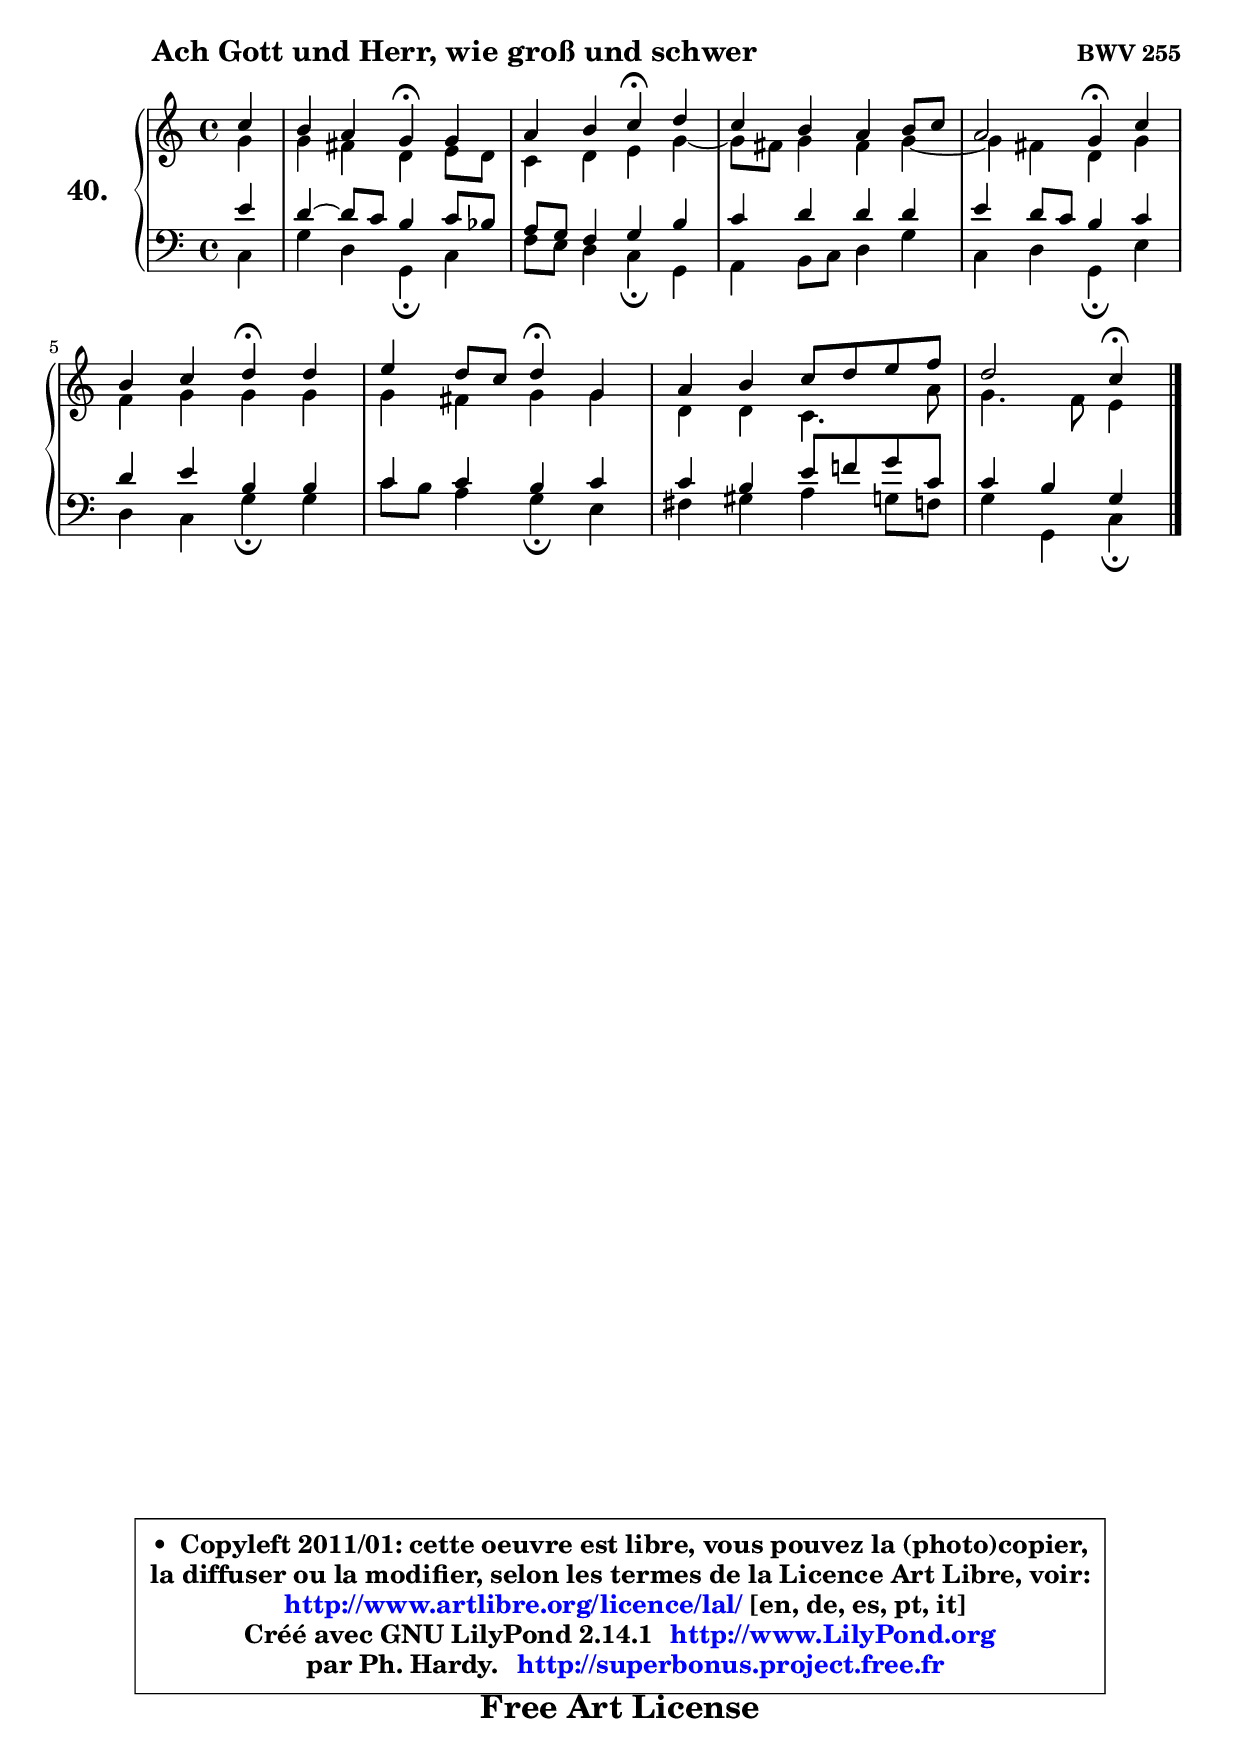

\version "2.14.1"

    \paper {
%	system-system-spacing #'padding = #0.1
%	score-system-spacing #'padding = #0.1
%	ragged-bottom = ##f
%	ragged-last-bottom = ##f
	}

    \header {
      opus = \markup { \bold "BWV 255" }
      piece = \markup { \hspace #9 \fontsize #2 \bold "Ach Gott und Herr, wie groß und schwer" }
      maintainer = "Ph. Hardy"
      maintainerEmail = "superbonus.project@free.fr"
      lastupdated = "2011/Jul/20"
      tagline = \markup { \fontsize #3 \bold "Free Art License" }
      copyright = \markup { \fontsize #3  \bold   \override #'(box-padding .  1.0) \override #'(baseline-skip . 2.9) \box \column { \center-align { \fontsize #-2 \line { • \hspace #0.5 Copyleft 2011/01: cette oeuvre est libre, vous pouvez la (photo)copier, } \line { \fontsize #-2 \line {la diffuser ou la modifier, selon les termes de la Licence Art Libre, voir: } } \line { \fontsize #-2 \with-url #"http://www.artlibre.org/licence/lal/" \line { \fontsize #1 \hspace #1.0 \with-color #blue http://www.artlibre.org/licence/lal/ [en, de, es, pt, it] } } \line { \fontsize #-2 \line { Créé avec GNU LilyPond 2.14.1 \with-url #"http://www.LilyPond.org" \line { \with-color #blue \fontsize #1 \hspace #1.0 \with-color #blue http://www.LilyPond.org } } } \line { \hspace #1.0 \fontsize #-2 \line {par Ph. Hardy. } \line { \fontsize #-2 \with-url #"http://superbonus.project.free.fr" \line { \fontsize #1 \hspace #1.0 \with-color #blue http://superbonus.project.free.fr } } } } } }

	  }

  guidemidi = {
        r4 |
        r2 \tempo 4 = 30 r4 \tempo 4 = 78 r4 |
        r2 \tempo 4 = 30 r4 \tempo 4 = 78 r4 |
        R1 |
        r2 \tempo 4 = 30 r4 \tempo 4 = 78 r4 |
        r2 \tempo 4 = 30 r4 \tempo 4 = 78 r4 |
        r2 \tempo 4 = 30 r4 \tempo 4 = 78 r4 |
        R1 |
        r2 \tempo 4 = 30 r4 
	}

  upper = {
\displayLilyMusic \transpose c c {
	\time 4/4
	\key c \major
	\clef treble
	\partial 4
	\voiceOne
	<< { 
	% SOPRANO
	\set Voice.midiInstrument = "acoustic grand"
	\relative c'' {
        c4 |
        b4 a g\fermata g |
        a4 b c\fermata d |
        c4 b a b8 c |
        a2 g4\fermata c |
        b4 c d\fermata d |
        e4 d8 c d4\fermata g, |
        a4 b c8 d e f |
        d2 c4\fermata
        \bar "|."
	} % fin de relative
	}

	\context Voice="1" { \voiceTwo 
	% ALTO
	\set Voice.midiInstrument = "acoustic grand"
	\relative c'' {
        g 4|
        g4 fis d e8 d |
        c4 d e g ~ |
	g8 fis8 g4 fis g ~ |
        g4 fis4 d g |
        f4 g g g |
        g4 fis g g |
        d4 d c4. a'8 |
        g4. f8 e4
        \bar "|."
	} % fin de relative
	\oneVoice
	} >>
}
	}

    lower = {
\transpose c c {
	\time 4/4
	\key c \major
	\clef bass
	\partial 4
	\voiceOne
	<< { 
	% TENOR
	\set Voice.midiInstrument = "acoustic grand"
	\relative c' {
        e4 |
        d4 ~ d8 c b4 c8 bes |
        a8 g f4 g b |
        c4 d d d |
        e4 d8 c b4 c |
        d4 e b b |
        c4 c b c |
        c4 b e8 f! g c, |
        c4 b g
        \bar "|."
	} % fin de relative
	}
	\context Voice="1" { \voiceTwo 
	% BASS
	\set Voice.midiInstrument = "acoustic grand"
	\relative c {
        c4 |
        g'4 d g,\fermata c |
        f8 e d4 c\fermata g |
        a4 b8 c d4 g |
        c,4 d g,\fermata e' |
        d4 c g'\fermata g |
        c8 b a4 g\fermata e |
        fis4 gis a g8 f |
        g4 g, c\fermata
        \bar "|."
	} % fin de relative
	\oneVoice
	} >>
}
	}


    \score { 

	\new PianoStaff <<
	\set PianoStaff.instrumentName = \markup { \bold \huge "40." }
	\new Staff = "upper" \upper
	\new Staff = "lower" \lower
	>>

    \layout {
%	ragged-last = ##f
	   }

         } % fin de score

  \score {
    \unfoldRepeats { << \guidemidi \upper \lower >> }
    \midi {
    \context {
     \Staff
      \remove "Staff_performer"
               }

     \context {
      \Voice
       \consists "Staff_performer"
                }

     \context { 
      \Score
      tempoWholesPerMinute = #(ly:make-moment 78 4)
		}
	    }
	}


